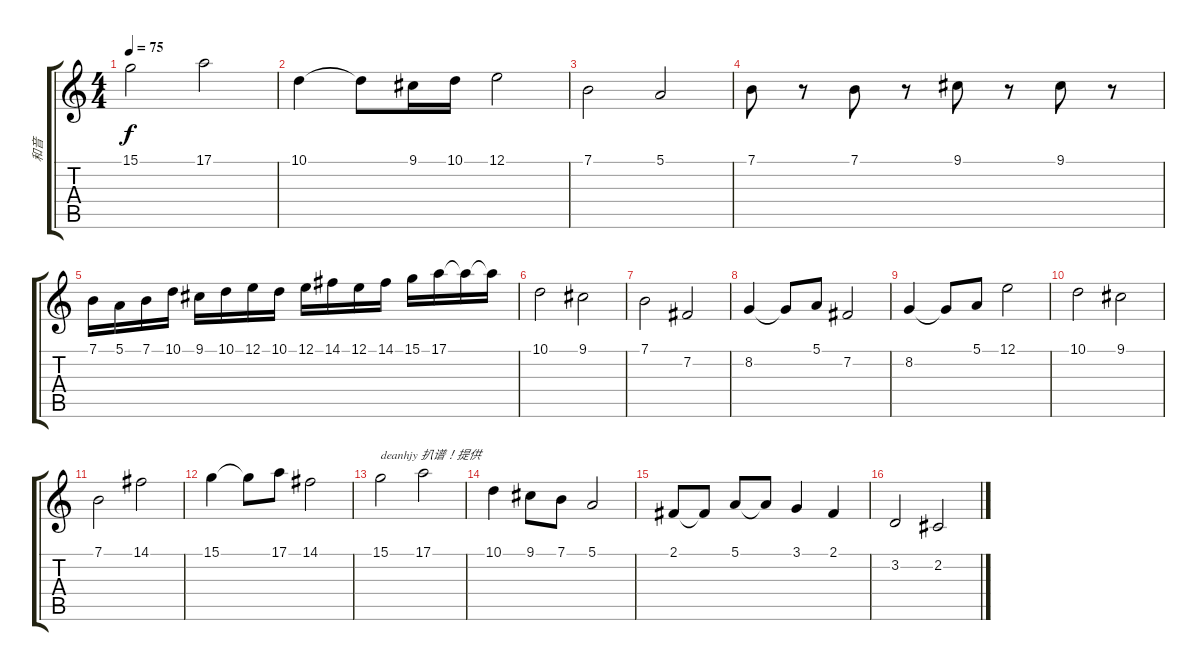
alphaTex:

\track ("和音" "和音") {instrument stringensemble1}
\staff {score tabs}
\tuning (E4 B3 G3 D3 A2 E2) {hide}
\ts (4 4)
\tempo 75
\clef g2
\ks c
15.1.2{dy f} 17.1.2 |
10.1.4 10.1{t}.8 9.1.16 10.1.16 12.1.2 |
7.1.2 5.1.2 |
7.1.8 r.8 7.1.8 r.8 9.1.8 r.8 9.1.8 r.8 |
7.1.16 5.1.16 7.1.16 10.1.16 9.1.16 10.1.16 12.1.16 10.1.16 12.1.16 14.1.16 12.1.16 14.1.16 15.1.16 17.1.16 17.1{t}.16 17.1{t}.16 |
10.1.2 9.1.2 |
7.1.2 7.2.2 |
8.2.4 8.2{t}.8 5.1.8 7.2.2 |
8.2.4 8.2{t}.8 5.1.8 12.1.2 |
10.1.2 9.1.2 |
7.1.2 14.1.2 |
15.1.4 15.1{t}.8 17.1.8 14.1.2 |
15.1.2{txt "deanhjy 扒谱！提供"} 17.1.2 |
10.1.4{volume 5} 9.1.8 7.1.8 5.1.2 |
2.1.8 2.1{t}.8 5.1.8 5.1{t}.8 3.1.4 2.1.4 |
3.2.2 2.2.2
